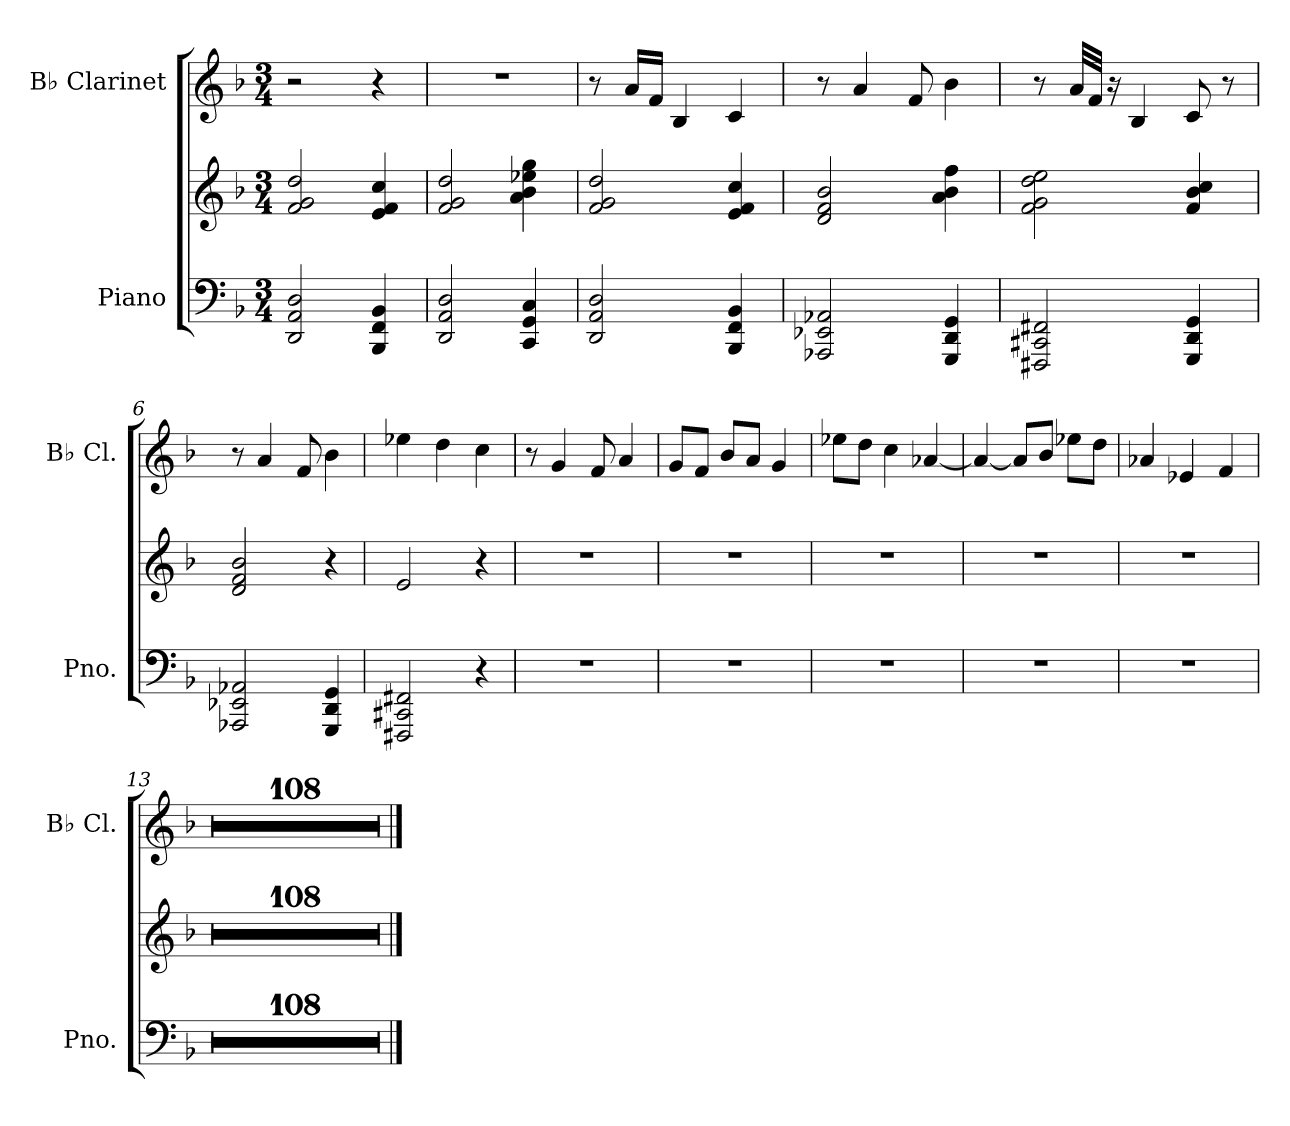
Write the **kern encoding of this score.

**kern	**kern	**kern
*part2	*part2	*part1
*staff3	*staff2	*staff1
*I"Piano	*	*I"B♭ Clarinet
*I'Pno.	*	*I'B♭ Cl.
*clefF4	*clefG2	*clefG2
*	*	*ITrd1c2
*k[b-]	*k[b-]	*k[b-e-a-]
*F:	*F:	*E-:
*M3/4	*M3/4	*M3/4
=1	=1	=1
2DD/ 2AA/ 2D/	2f/ 2g/ 2dd/	2r
4BBB-/ 4FF/ 4BB-/	4e/ 4f/ 4cc/	4r
=2	=2	=2
2DD/ 2AA/ 2D/	2f/ 2g/ 2dd/	2.r
4CC/ 4GG/ 4C/	4a\ 4b-\ 4ee-X\ 4gg\	.
=3	=3	=3
2DD/ 2AA/ 2D/	2f/ 2g/ 2dd/	8r
.	.	16g/LL
.	.	16e-/JJ
.	.	4A-/
4BBB-/ 4FF/ 4BB-/	4e/ 4f/ 4cc/	4B-/
!!LO:LB:g=z
=4	=4	=4
2AAA-X/ 2EE-X/ 2AA-X/	2d/ 2f/ 2b-/	8r
.	.	4g/
.	.	8e-/
4GGG/ 4DD/ 4GG/	4a\ 4b-\ 4ff\	4a-\
=5	=5	=5
2FFF#X/ 2CC#X/ 2FF#X/	2f\ 2g\ 2dd\ 2ee\	8r
.	.	32g/LLL
.	.	32e-/JJJ
.	.	16r
.	.	4A-/
4GGG/ 4DD/ 4GG/	4f/ 4b-/ 4cc/	8B-/
.	.	8r
=6	=6	=6
2AAA-X/ 2EE-X/ 2AA-X/	2d/ 2f/ 2b-/	8r
.	.	4g/
.	.	8e-/
4GGG/ 4DD/ 4GG/	4r	4a-\
!!LO:LB:g=z
=7	=7	=7
2FFF#X/ 2CC#X/ 2FF#X/	2e/	4dd-X\
.	.	4cc\
4r	4r	4b-\
=8	=8	=8
2.r	2.r	8r
.	.	4f/
.	.	8e-/
.	.	4g/
=9	=9	=9
2.r	2.r	8f/L
.	.	8e-/J
.	.	8a-/L
.	.	8g/J
.	.	4f/
=10	=10	=10
2.r	2.r	8dd-X\L
.	.	8cc\J
.	.	4b-\
.	.	[4g-X/
!!LO:PB:g=z
=11	=11	=11
2.r	2.r	4g-/_
.	.	8g-/L]
.	.	8a-/J
.	.	8dd-X\L
.	.	8cc\J
=12	=12	=12
2.r	2.r	4g-X/
.	.	4d-X/
.	.	4e-/
=13	=13	=13
2.r	2.r	2.r
=14	=14	=14
2.r	2.r	2.r
=15	=15	=15
2.r	2.r	2.r
=16	=16	=16
2.r	2.r	2.r
=17	=17	=17
2.r	2.r	2.r
!!LO:LB:g=z
=18	=18	=18
2.r	2.r	2.r
=19	=19	=19
2.r	2.r	2.r
=20	=20	=20
2.r	2.r	2.r
=21	=21	=21
2.r	2.r	2.r
=22	=22	=22
2.r	2.r	2.r
=23	=23	=23
2.r	2.r	2.r
=24	=24	=24
2.r	2.r	2.r
=25	=25	=25
2.r	2.r	2.r
=26	=26	=26
2.r	2.r	2.r
=27	=27	=27
2.r	2.r	2.r
!!LO:LB:g=z
=28	=28	=28
2.r	2.r	2.r
=29	=29	=29
2.r	2.r	2.r
=30	=30	=30
2.r	2.r	2.r
=31	=31	=31
2.r	2.r	2.r
=32	=32	=32
2.r	2.r	2.r
=33	=33	=33
2.r	2.r	2.r
=34	=34	=34
2.r	2.r	2.r
=35	=35	=35
2.r	2.r	2.r
=36	=36	=36
2.r	2.r	2.r
=37	=37	=37
2.r	2.r	2.r
!!LO:LB:g=z
=38	=38	=38
2.r	2.r	2.r
=39	=39	=39
2.r	2.r	2.r
=40	=40	=40
2.r	2.r	2.r
=41	=41	=41
2.r	2.r	2.r
=42	=42	=42
2.r	2.r	2.r
=43	=43	=43
2.r	2.r	2.r
=44	=44	=44
2.r	2.r	2.r
=45	=45	=45
2.r	2.r	2.r
=46	=46	=46
2.r	2.r	2.r
=47	=47	=47
2.r	2.r	2.r
!!LO:PB:g=z
=48	=48	=48
2.r	2.r	2.r
=49	=49	=49
2.r	2.r	2.r
=50	=50	=50
2.r	2.r	2.r
=51	=51	=51
2.r	2.r	2.r
=52	=52	=52
2.r	2.r	2.r
=53	=53	=53
2.r	2.r	2.r
=54	=54	=54
2.r	2.r	2.r
=55	=55	=55
2.r	2.r	2.r
=56	=56	=56
2.r	2.r	2.r
=57	=57	=57
2.r	2.r	2.r
!!LO:LB:g=z
=58	=58	=58
2.r	2.r	2.r
=59	=59	=59
2.r	2.r	2.r
=60	=60	=60
2.r	2.r	2.r
=61	=61	=61
2.r	2.r	2.r
=62	=62	=62
2.r	2.r	2.r
=63	=63	=63
2.r	2.r	2.r
=64	=64	=64
2.r	2.r	2.r
=65	=65	=65
2.r	2.r	2.r
=66	=66	=66
2.r	2.r	2.r
=67	=67	=67
2.r	2.r	2.r
!!LO:LB:g=z
=68	=68	=68
2.r	2.r	2.r
=69	=69	=69
2.r	2.r	2.r
=70	=70	=70
2.r	2.r	2.r
=71	=71	=71
2.r	2.r	2.r
=72	=72	=72
2.r	2.r	2.r
=73	=73	=73
2.r	2.r	2.r
=74	=74	=74
2.r	2.r	2.r
=75	=75	=75
2.r	2.r	2.r
=76	=76	=76
2.r	2.r	2.r
=77	=77	=77
2.r	2.r	2.r
!!LO:LB:g=z
=78	=78	=78
2.r	2.r	2.r
=79	=79	=79
2.r	2.r	2.r
=80	=80	=80
2.r	2.r	2.r
=81	=81	=81
2.r	2.r	2.r
=82	=82	=82
2.r	2.r	2.r
=83	=83	=83
2.r	2.r	2.r
=84	=84	=84
2.r	2.r	2.r
=85	=85	=85
2.r	2.r	2.r
=86	=86	=86
2.r	2.r	2.r
=87	=87	=87
2.r	2.r	2.r
!!LO:PB:g=z
=88	=88	=88
2.r	2.r	2.r
=89	=89	=89
2.r	2.r	2.r
=90	=90	=90
2.r	2.r	2.r
=91	=91	=91
2.r	2.r	2.r
=92	=92	=92
2.r	2.r	2.r
=93	=93	=93
2.r	2.r	2.r
=94	=94	=94
2.r	2.r	2.r
=95	=95	=95
2.r	2.r	2.r
=96	=96	=96
2.r	2.r	2.r
=97	=97	=97
2.r	2.r	2.r
!!LO:LB:g=z
=98	=98	=98
2.r	2.r	2.r
=99	=99	=99
2.r	2.r	2.r
=100	=100	=100
2.r	2.r	2.r
=101	=101	=101
2.r	2.r	2.r
=102	=102	=102
2.r	2.r	2.r
=103	=103	=103
2.r	2.r	2.r
=104	=104	=104
2.r	2.r	2.r
=105	=105	=105
2.r	2.r	2.r
=106	=106	=106
2.r	2.r	2.r
=107	=107	=107
2.r	2.r	2.r
!!LO:LB:g=z
=108	=108	=108
2.r	2.r	2.r
=109	=109	=109
2.r	2.r	2.r
=110	=110	=110
2.r	2.r	2.r
=111	=111	=111
2.r	2.r	2.r
=112	=112	=112
2.r	2.r	2.r
=113	=113	=113
2.r	2.r	2.r
=114	=114	=114
2.r	2.r	2.r
=115	=115	=115
2.r	2.r	2.r
=116	=116	=116
2.r	2.r	2.r
=117	=117	=117
2.r	2.r	2.r
!!LO:LB:g=z
=118	=118	=118
2.r	2.r	2.r
=119	=119	=119
2.r	2.r	2.r
=120	=120	=120
2.r	2.r	2.r
==	==	==
*-	*-	*-
